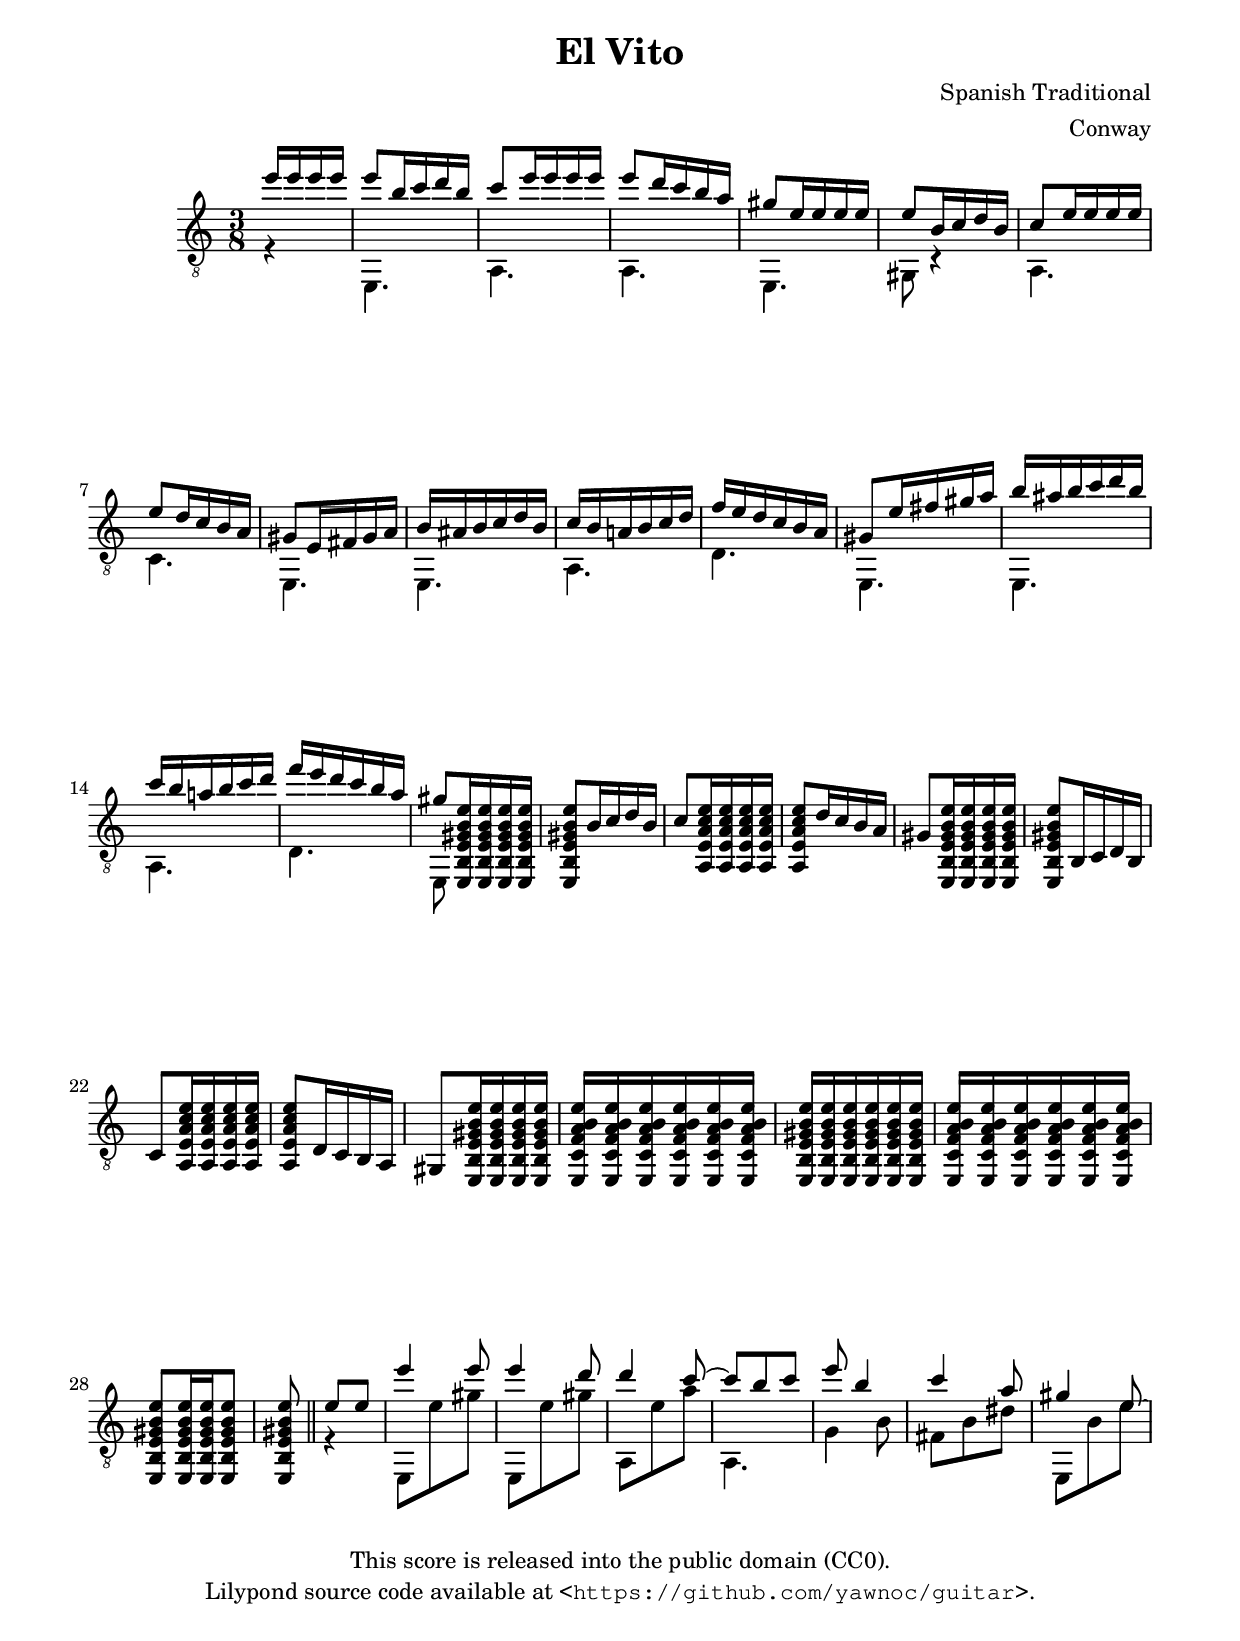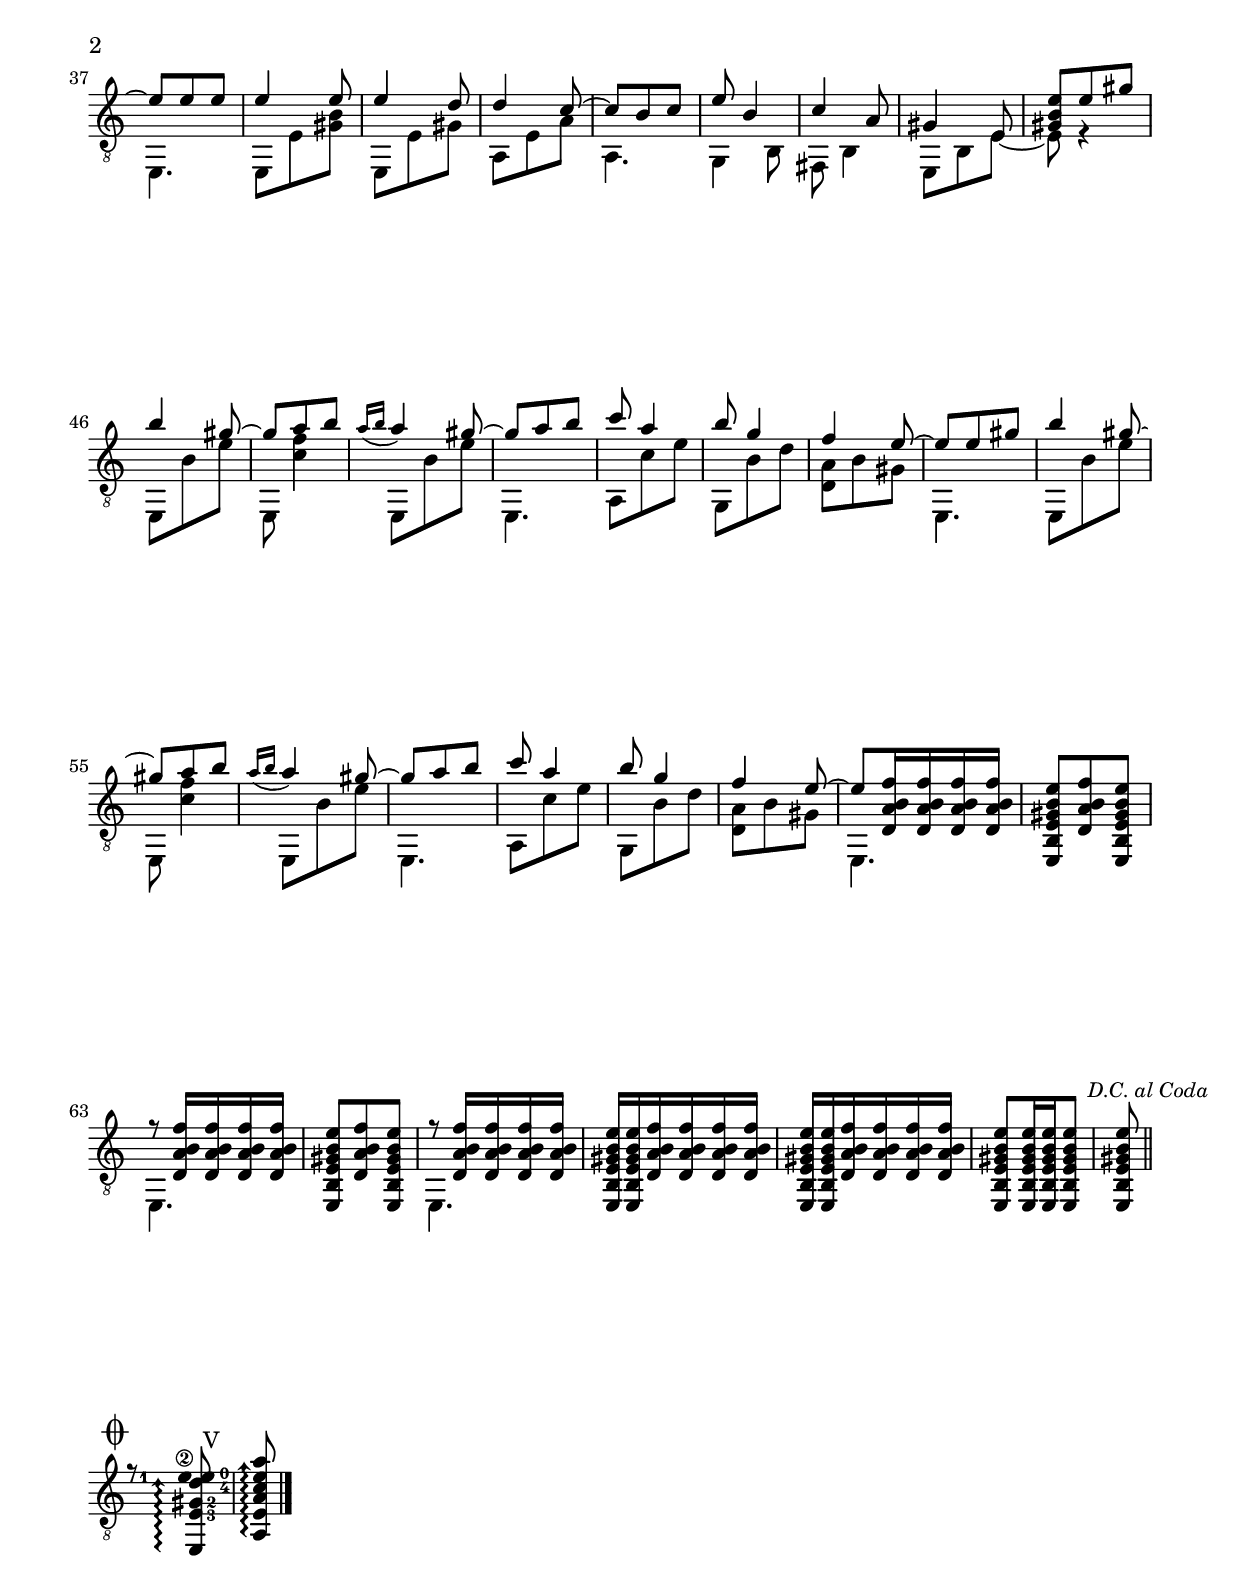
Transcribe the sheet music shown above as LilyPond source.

\version "2.18.2"


%%%%%%%%%%%%%%%%%%%%%%%%%%%%%%%%%%%%%%%%%%%%%%%%%%%%%%%%%%%%%%%%
% General
%%%%%%%%%%%%%%%%%%%%%%%%%%%%%%%%%%%%%%%%%%%%%%%%%%%%%%%%%%%%%%%%

\paper {
  top-margin = 1.5\cm
  left-margin = 1.5\cm
  right-margin = 1.5\cm
  bottom-margin = 1.5\cm
  ragged-last-bottom = ##f
  footnote-separator-markup = \markup { \vspace #1.5 }
}

globalSettings = {
  \accidentalStyle modern
  \compressFullBarRests
  \mergeDifferentlyHeadedOn
  \mergeDifferentlyDottedOn
  \numericTimeSignature
  \pointAndClickOff
  \override TextScript.extra-offset = #'(0 . 0.7)
  \override Score.FootnoteItem.annotation-line = ##f
}

origin-url = "https://github.com/yawnoc/guitar"

\header {
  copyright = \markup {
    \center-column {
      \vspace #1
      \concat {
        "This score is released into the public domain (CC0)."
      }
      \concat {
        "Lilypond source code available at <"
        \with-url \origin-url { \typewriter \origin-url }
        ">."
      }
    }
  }
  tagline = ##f
}

triplet = #(define-music-function
  (parser location music) (ly:music?)
  #{
    \tuplet 3/2 { $music }
  #}
)

tripletDuple = #(define-music-function
  (parser location music) (ly:music?)
  #{
    \tuplet 6/4 { $music }
  #}
)

overrideBeamedStemLengths = #(define-scheme-function
  (parser location lengths) (list?)
  #{
    \override Stem.details.beamed-lengths = $lengths
  #}
)
revertBeamedStemLengths = { \revert Stem.details.beamed-lengths }

overrideBeamVerticalPositions = #(define-scheme-function
  (parser location positions) (pair?)
  #{
    \override Beam.positions = $positions
  #}
)

%%%%%%%%%%%%%%%%%%%%%%%%%%%%%%%%%%%%%%%%%%%%%%%%%%%%%%%%%%%%%%%%
% Semantic bar lines
%%%%%%%%%%%%%%%%%%%%%%%%%%%%%%%%%%%%%%%%%%%%%%%%%%%%%%%%%%%%%%%%

barLineGoto = { \bar "||" }
barLineKeyChange = { \bar "||" }
barLineEnd = { \bar "|." }

%%%%%%%%%%%%%%%%%%%%%%%%%%%%%%%%%%%%%%%%%%%%%%%%%%%%%%%%%%%%%%%%
% Guitar notation
%%%%%%%%%%%%%%%%%%%%%%%%%%%%%%%%%%%%%%%%%%%%%%%%%%%%%%%%%%%%%%%%

stringNumbersAbove = { \set stringNumberOrientations = #'(up) }
stringNumbersBelow = { \set stringNumberOrientations = #'(down) }

fingeringAbove = { \set fingeringOrientations = #'(up) }
fingeringBelow = { \set fingeringOrientations = #'(down) }
fingeringAleft = { \set fingeringOrientations = #'(left) }
fingeringAright = { \set fingeringOrientations = #'(right) }

startGraceMusic = {
  <>(
  \override Fingering.font-size = -6
}
stopGraceMusic = {
  \revert Fingering.font-size
  <>)
}

overrideHorizontalShift = #(define-scheme-function
  (parser location distance) (number?)
  #{
    \override NoteColumn.force-hshift = $distance
  #}
)
revertHorizontalShift = { \revert NoteColumn.force-hshift }

barreSpan = #(define-music-function
  (parser location label offsetPair music)
  (string? (pair? (cons 0 0)) ly:music?)
  (let
    (
      (elements (extract-named-music music '(NoteEvent EventChord)))
    )
    (if
      (pair? elements)
      (let
        (
          (first-element (first elements))
          (last-element (last elements))
        )
        (set!
          (ly:music-property first-element 'articulations)
          (cons
            (make-music 'TextSpanEvent 'span-direction -1)
            (ly:music-property first-element 'articulations)
          )
        )
        (set!
          (ly:music-property last-element 'articulations)
          (cons
            (make-music 'TextSpanEvent 'span-direction 1)
            (ly:music-property last-element 'articulations)
          )
        )
      )
    )
  )
  #{
    \once \override TextSpanner.font-shape = #'upright
    \once \override TextSpanner.style = #'line
    \once \override TextSpanner.extra-offset = #offsetPair
    \once \override TextSpanner.bound-details = #`(
      (left
        (text . ,#{ \markup { \raise #-0.7 { #label \hspace #0.7 }} #})
        (Y . 0)
        (padding . -0.8)
        (attach-dir . -2)
      )
      (right
        (text . ,#{ \markup { \draw-line #'(0 . -1.3) } #}) ;; draw hook
        (Y . 0)
        (padding . -0.5)
        (attach-dir . 2)
      )
    )
    \once \override TextSpanner #'after-line-breaking = #(lambda (grob)
      (let*
        (
          (originalGrob (ly:grob-original grob))
          (splitGrobs (ly:spanner-broken-into originalGrob))
        )
        (if
          (and
            (>= (length splitGrobs) 2)
            (not (eq? (car (last-pair splitGrobs)) grob))
          )
          (begin
            (ly:grob-set-nested-property! grob
              '(bound-details right text)
              #{ \markup { \draw-line #'(0 . 0) } #} ;; suppress draw hook
            )
            (ly:grob-set-property! grob
              'extra-offset
              (cons
                (car offsetPair)
                (+ (cdr offsetPair) 0.7) ;; correction for suppressed hook
              )
            )
            (ly:grob-set-nested-property! grob
              '(bound-details right padding)
              #'-3 ;; increase spanner length
            )
          )
        )
      )
    )
    $music
  #}
)

barre = #(define-scheme-function
  (parser location label) (string?)
  #{
    \markup {
      \center-align {
        \hspace #0.7
        $label
      }
    }
  #}
)

nudgeNextBarre = #(define-scheme-function
  (parser location distance) (number?)
  #{
    \once \override TextScript.X-offset = $distance
  #}
)

position = #(define-scheme-function
  (parser location label) (string?)
  #{
    \markup {
      \center-align {
        \hspace #0.5
        $label
      }
    }
  #}
)

#(define-markup-command
  (markupString layout properties stringNumber) (markup?)
  (interpret-markup layout properties
    #{
      \markup \circle { \bold #stringNumber }
    #}
  )
)

#(define-markup-command
  (resonatesOn layout properties note stringNumber) (markup? markup?)
  (interpret-markup layout properties
    #{
      \markup { #note "resonates on" \markupString #stringNumber }
    #}
  )
)

%%%%%%%%%%%%%%%%%%%%%%%%%%%%%%%%%%%%%%%%%%%%%%%%%%%%%%%%%%%%%%%%
% Goto statements
%%%%%%%%%%%%%%%%%%%%%%%%%%%%%%%%%%%%%%%%%%%%%%%%%%%%%%%%%%%%%%%%

overrideGotoVisibility = {
  \once \override Score.RehearsalMark #'break-visibility = #'#(#t #t #f)
}

makeGotoMark = #(define-scheme-function
  (parser location label) (string?)
  #{
    \mark \markup { \small \italic $label }
  #}
)

simultaneousMarkSeparator = {
  \cadenzaOn
    s1073741824 % stupid, but works
  \cadenzaOff
}

coda = {
  \overrideGotoVisibility
  \mark \markup { \musicglyph #"scripts.coda" }
}

fine = {
  \overrideGotoVisibility
  \makeGotoMark Fine
}

dcAlCoda = {
  \overrideGotoVisibility
  \makeGotoMark "D.C. al Coda"
}

dcAlFine = {
  \overrideGotoVisibility
  \makeGotoMark "D.C. al Fine"
}

toCoda = {
  \overrideGotoVisibility
  \makeGotoMark "to Coda"
}



\paper {
  ragged-last = ##t
}


\header {
  title = "El Vito"
  composer = "Spanish Traditional"
  arranger = "Conway"
}


initialSignatures = {
  \clef "treble_8"
  \key a \minor
  \time 3/8
}


highVoiceMusic = {
  
  \globalSettings
  
  % Main theme high
  \partial 4
  \relative c'' {
    e16 e e e |
    e8 b16 c d b |
    c8 e16 e e e |
    e8 d16 c b a |
    gis8
  }
  
  % Main theme low
  \barNumberCheck #4
  \relative c' {
    e16 e e e |
    e8 b16 c d b |
    c8 e16 e e e |
    e8 d16 c b a |
    gis8
  }
  
  % Scale run low
  \barNumberCheck #8
  \relative c {
    e16 fis gis a |
    b ais b c d b |
    c b a b c d |
    f e d c b a |
    gis8
  }
  
  % Scale run high
  \barNumberCheck #12
  \relative c' {
    e16 fis gis a |
    b ais b c d b |
    c b a b c d |
    f e d c b a |
    gis8
  }
  
  % Strummed main theme high
  \barNumberCheck #16
  \relative c' {
    <e b gis e b e,>16
      <e b gis e b e,>
      <e b gis e b e,>
      <e b gis e b e,> |
    <e b gis e b e,>8 b16 c d b |
    c8
      <e c a e a,>16
      <e c a e a,>
      <e c a e a,>
      <e c a e a,>
    <e c a e a,>8 d16 c b a |
    gis8
  }
  
  % Strummed main theme low
  \barNumberCheck #20
  \relative c' {
    <e b gis e b e,>16
      <e b gis e b e,>
      <e b gis e b e,>
      <e b gis e b e,> |
    <e b gis e b e,>8 b,16 c d b |
    c8
      <e' c a e a,>16
      <e c a e a,>
      <e c a e a,>
      <e c a e a,>
    <e c a e a,>8 d,16 c b a |
    gis8
  }
  
  % Strummed interlude
  \barNumberCheck #24
  \relative c' {
    <e b gis e b e,>16
      <e b gis e b e,>
      <e b gis e b e,>
      <e b gis e b e,> |
    <e b a f c e,>
      <e b a f c e,>
      <e b a f c e,>
      <e b a f c e,>
      <e b a f c e,>
      <e b a f c e,> |
    <e b gis e b e,>
      <e b gis e b e,>
      <e b gis e b e,>
      <e b gis e b e,>
      <e b gis e b e,>
      <e b gis e b e,> |
    <e b a f c e,>
      <e b a f c e,>
      <e b a f c e,>
      <e b a f c e,>
      <e b a f c e,>
      <e b a f c e,> |
    <e b gis e b e,>8
      <e b gis e b e,>16
      <e b gis e b e,>
      <e b gis e b e,>8 |
    <e b gis e b e,>8
      \bar "||"
  }
  
  % Lyrical theme high
  \barNumberCheck #29
  \relative c' {
    e8 e |
    e'4 e8 |
    e4 d8 |
    d4 c8~ |
    c b c |
    e b4 |
    c4 a8 |
    gis4 e8~ |
    e
  }
  
  % Lyrical theme low
  \barNumberCheck #37
  \relative c' {
    e8 e |
    e4 e8 |
    e4 d8 |
    d4 c8~ |
    c b c |
    e b4 |
    c4 a8 |
    gis4 e8 |
    <gis b e>
  }
  
  % Bull-fighting theme
  \barNumberCheck 45
  \relative c' {
    e8 gis |
    b4 gis8~ |
    gis8 a b |
    \grace { a16_( b } a4) gis8~ |
    gis8 a b |
    c8 a4 |
    b8 g4 |
    f4 e8~ |
    e8
  }
  
  % Bull-fighting theme again
  \barNumberCheck 53
  \relative c' {
    e8 gis |
    b4 gis8~ |
    gis8 a b |
    \grace { a16_( b } a4) gis8~ |
    gis8 a b |
    c8 a4 |
    b8 g4 |
    f4 e8~ |
    e8
  }
  
  % Returning strummed interlude
  \barNumberCheck 61
  \relative c' {
    <f b, a d,>16
      <f b, a d,>
      <f b, a d,>
      <f b, a d,> |
    <e b gis e b e,>8
      <f b, a d,>
      <e b gis e b e,> |
    r8
      <f b, a d,>16
      <f b, a d,>
      <f b, a d,>
      <f b, a d,> |
    <e b gis e b e,>8
      <f b, a d,>
      <e b gis e b e,> |
    r8
      <f b, a d,>16
      <f b, a d,>
      <f b, a d,>
      <f b, a d,> |
    <e b gis e b e,>16
      <e b gis e b e,>
      <f b, a d,>
      <f b, a d,>
      <f b, a d,>
      <f b, a d,> |
    <e b gis e b e,>16
      <e b gis e b e,>
      <f b, a d,>
      <f b, a d,>
      <f b, a d,>
      <f b, a d,> |
    <e b gis e b e,>8
      <e b gis e b e,>16
      <e b gis e b e,>
      <e b gis e b e,>8 |
    <e b gis e b e,>8
      \bar "||" \dcAlCoda
  }
  
  % Finishing chords
  \break
  \simultaneousMarkSeparator
  \coda
  \barNumberCheck 69
  \relative c, {
    \arpeggioArrowUp
    r8
    <<
      \fingeringAright
      \once \override Staff.AccidentalPlacement.right-padding = #-0.8
      \once \override Arpeggio.padding = #1
      \nudgeNextBarre #1.7
      { <e e'-3 gis!-2 d'-4 e-0> \arpeggio^\position V }
        \\
      \fingeringAleft
      { \once \hide Stem <e''-1 \2> }
    >> |
    <a,, e' a c e a> \arpeggio
      \bar "|."
  }
  
}


lowVoiceMusic = {
  
  \globalSettings
  
  % Main theme high
  \partial 4
  \relative c, {
    r4 |
    e4. |
    a |
    a |
    e |
  }
  
  % Main theme low
  \barNumberCheck #5
  \relative c {
    gis8 r4 |
    a4. |
    c |
    e, |
  }
  
  % Scale run low
  \barNumberCheck #9
  \relative c, {
    e4. |
    a |
    d |
    e, |
  }
  
  % Scale run high
  \barNumberCheck #13
  \relative c, {
    e4. |
    a |
    d |
    e,8
  }
  
  % Strummed main theme high
  \barNumberCheck #16
  {
    s4 |
    s4. * 3 |
    s8
  }
  
  % Strummed main theme low
  \barNumberCheck #20
  {
    s4 |
    s4. * 3 |
    s8
  }
  
  % Strummed interlude
  \barNumberCheck #24
  {
    s4 |
    s4. * 4 |
    s8
  }
  
  % Lyrical theme high
  \barNumberCheck #29
  \relative c, {
    r4 |
    e8 e'' gis |
    e,, e'' gis |
    a,, e'' a |
    a,,4. |
    g'4 b8 |
    fis b dis |
    e,, b'' e |
    e,,4. |
  }
  
  % Lyrical theme low
  \barNumberCheck #38
  \relative c, {
    e8 e' <gis b> |
    e, e' gis |
    a, e' a |
    a,4. |
    g4 b8 |
    fis8 b4 |
    e,8 b' e~ |
    e
  }
  
  % Bull-fighting theme
  \barNumberCheck 45
  \relative c, {
    r4 |
    e8 b'' e |
    e,, <c'' f>4 |
    e,,8 b'' e |
    e,,4. |
    a8 c' e |
    g,, b' d |
    <a d,> b gis |
    e,4. |
  }
  
  % Bull-fighting theme again
  \barNumberCheck 54
  \relative c, {
    e8 b'' e |
    e,, <c'' f>4 |
    e,,8 b'' e |
    e,,4. |
    a8 c' e |
    g,, b' d |
    <a d,> b gis |
    e,4. |
  }
  
  % Returning strummed interlude
  \barNumberCheck 62
  \relative c, {
    s4. |
    e4. |
    s4. |
    e4. |
    s4. * 3 |
    s8
  }
  
}


allMusic = {
  \initialSignatures
  <<
    << \highVoiceMusic >>
      \\
    << \lowVoiceMusic >>
  >>
}


\score {
  \allMusic
}
